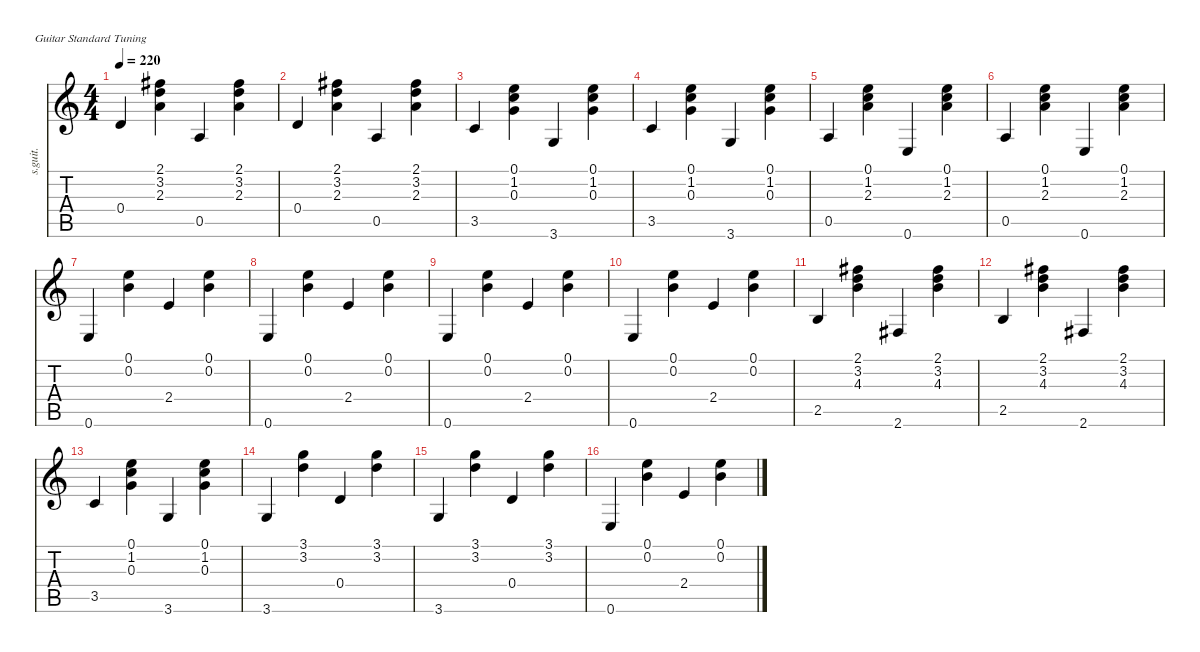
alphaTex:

\defaultSystemsLayout 4
\hideDynamics
\bracketExtendMode nobrackets
\track ("Steel Guitar" "s.guit.") {instrument acousticguitarsteel}
\staff {score tabs}
\tuning (E4 B3 G3 D3 A2 E2)
\ts (4 4)
\tempo 220
\clef g2
\ks c
0.4.4{dy mf} (2.1{acc #} 3.2 2.3).4 0.5.4 (2.1{acc #} 3.2 2.3).4 |
0.4.4 (2.1{acc #} 3.2 2.3).4 0.5.4 (2.1{acc #} 3.2 2.3).4 |
3.5.4 (0.1 1.2 0.3).4 3.6.4 (0.1 1.2 0.3).4 |
3.5.4 (0.1 1.2 0.3).4 3.6.4 (0.1 1.2 0.3).4 |
0.5.4 (0.1 1.2 2.3).4 0.6.4 (0.1 1.2 2.3).4 |
0.5.4 (0.1 1.2 2.3).4 0.6.4 (0.1 1.2 2.3).4 |
0.6.4 (0.1 0.2).4 2.4.4 (0.1 0.2).4 |
0.6.4 (0.1 0.2).4 2.4.4 (0.1 0.2).4 |
0.6.4 (0.1 0.2).4 2.4.4 (0.1 0.2).4 |
0.6.4 (0.1 0.2).4 2.4.4 (0.1 0.2).4 |
2.5.4 (2.1{acc #} 3.2 4.3).4 2.6{acc #}.4 (2.1{acc #} 3.2 4.3).4 |
2.5.4 (2.1{acc #} 3.2 4.3).4 2.6{acc #}.4 (2.1{acc #} 3.2 4.3).4 |
3.5.4 (0.1 1.2 0.3).4 3.6.4 (0.1 1.2 0.3).4 |
3.6.4 (3.1 3.2).4 0.4.4 (3.1 3.2).4 |
3.6.4 (3.1 3.2).4 0.4.4 (3.1 3.2).4 |
0.6.4 (0.1 0.2).4 2.4.4 (0.1 0.2).4
